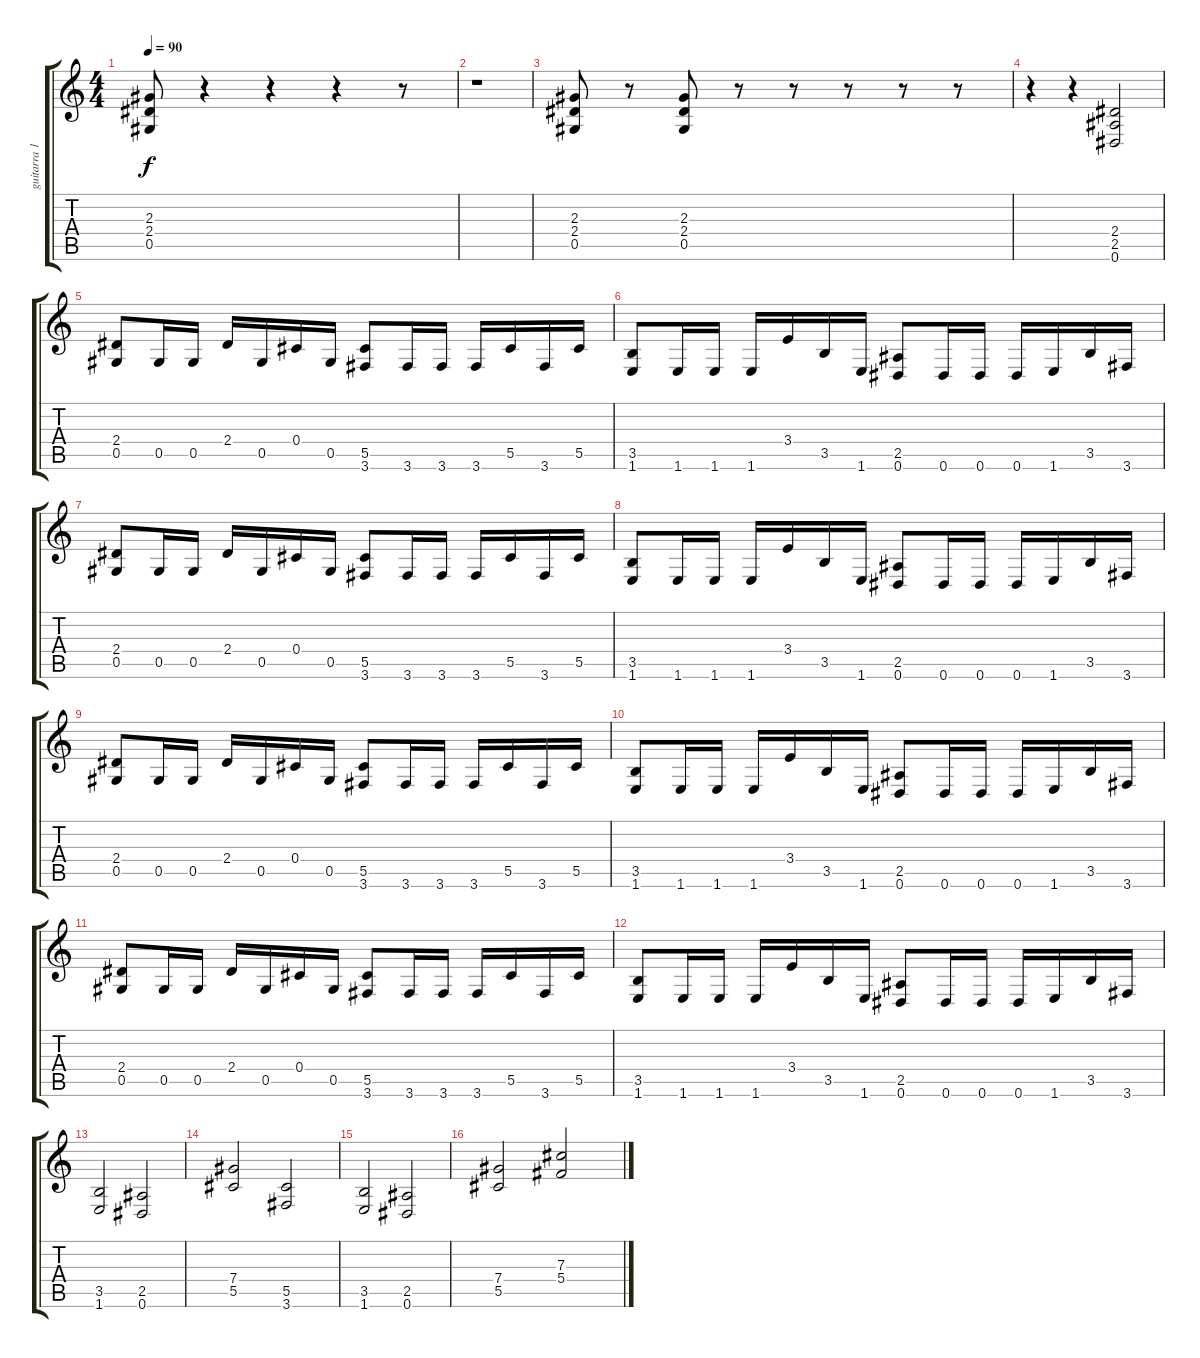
\track ("guitarra 1" "guitarra 1") {instrument distortionguitar}
\staff {score tabs}
\tuning (Eb4 Bb3 Gb3 Db3 Ab2 Eb2) {hide}
\ts (4 4)
\tempo 90
\clef g2
\ks c
(2.3 2.4 0.5).8{dy f instrument distortionguitar} r.4 r.4 r.4 r.8 |
r.1 |
(2.3 2.4 0.5).8 r.8 (2.3 2.4 0.5).8 r.8 r.8 r.8 r.8 r.8 |
r.4 r.4 (2.4 2.5 0.6).2 |
(2.4 0.5).8 0.5.16 0.5.16 2.4.16 0.5.16 0.4.16 0.5.16 (5.5 3.6).8 3.6.16 3.6.16 3.6.16 5.5.16 3.6.16 5.5.16 |
(3.5 1.6).8 1.6.16 1.6.16 1.6.16 3.4.16 3.5.16 1.6.16 (2.5 0.6).8 0.6.16 0.6.16 0.6.16 1.6.16 3.5.16 3.6.16 |
(2.4 0.5).8 0.5.16 0.5.16 2.4.16 0.5.16 0.4.16 0.5.16 (5.5 3.6).8 3.6.16 3.6.16 3.6.16 5.5.16 3.6.16 5.5.16 |
(3.5 1.6).8 1.6.16 1.6.16 1.6.16 3.4.16 3.5.16 1.6.16 (2.5 0.6).8 0.6.16 0.6.16 0.6.16 1.6.16 3.5.16 3.6.16 |
(2.4 0.5).8 0.5.16 0.5.16 2.4.16 0.5.16 0.4.16 0.5.16 (5.5 3.6).8 3.6.16 3.6.16 3.6.16 5.5.16 3.6.16 5.5.16 |
(3.5 1.6).8 1.6.16 1.6.16 1.6.16 3.4.16 3.5.16 1.6.16 (2.5 0.6).8 0.6.16 0.6.16 0.6.16 1.6.16 3.5.16 3.6.16 |
(2.4 0.5).8 0.5.16 0.5.16 2.4.16 0.5.16 0.4.16 0.5.16 (5.5 3.6).8 3.6.16 3.6.16 3.6.16 5.5.16 3.6.16 5.5.16 |
(3.5 1.6).8 1.6.16 1.6.16 1.6.16 3.4.16 3.5.16 1.6.16 (2.5 0.6).8 0.6.16 0.6.16 0.6.16 1.6.16 3.5.16 3.6.16 |
(3.5 1.6).2 (2.5 0.6).2 |
(7.4 5.5).2 (5.5 3.6).2 |
(3.5 1.6).2 (2.5 0.6).2 |
(7.4 5.5).2 (7.3 5.4).2
